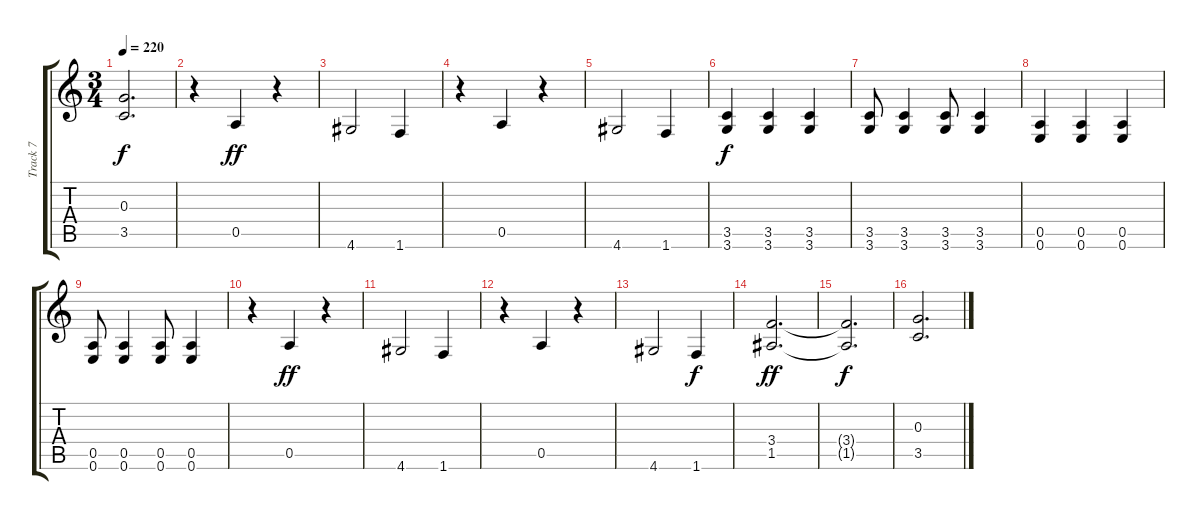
\track ("Track 7" "Track 7") {instrument distortionguitar}
\staff {score tabs}
\tuning (E4 B3 G3 D3 A2 E2) {hide}
\ts (3 4)
\tempo 220
\clef g2
\ks c
(0.3{t} 3.5{t}).2{d dy f} |
r.4 0.5.4{dy ff} r.4 |
4.6.2 1.6.4 |
r.4 0.5.4 r.4 |
4.6.2 1.6.4 |
(3.5 3.6).4{dy f} (3.5 3.6).4 (3.5 3.6).4 |
(3.5 3.6).8 (3.5 3.6).4 (3.5 3.6).8 (3.5 3.6).4 |
(0.5 0.6).4 (0.5 0.6).4 (0.5 0.6).4 |
(0.5 0.6).8 (0.5 0.6).4 (0.5 0.6).8 (0.5 0.6).4 |
r.4 0.5.4{dy ff} r.4 |
4.6.2 1.6.4 |
r.4 0.5.4 r.4 |
4.6.2 1.6.4{dy f} |
(3.4 1.5).2{d dy ff} |
(3.4{t} 1.5{t}).2{d dy f} |
(0.3 3.5).2{d}
